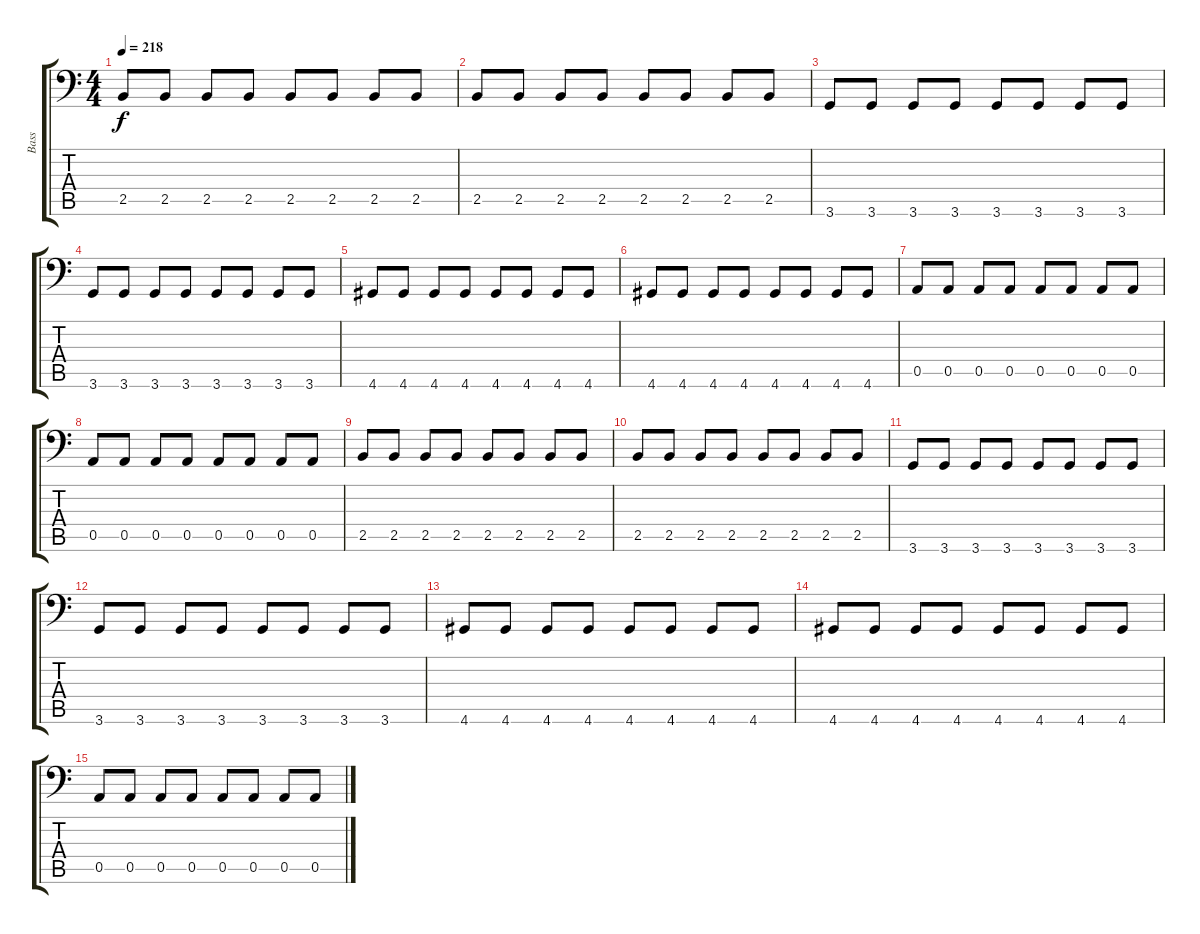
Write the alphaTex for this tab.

\track ("Bass" "Bass") {instrument electricbasspick}
\staff {score tabs}
\tuning (E3 B2 G2 D2 A1 E1) {hide}
\ts (4 4)
\tempo 218
\clef f4
\ks c
2.5.8{dy f} 2.5.8 2.5.8 2.5.8 2.5.8 2.5.8 2.5.8 2.5.8 |
2.5.8 2.5.8 2.5.8 2.5.8 2.5.8 2.5.8 2.5.8 2.5.8 |
3.6.8 3.6.8 3.6.8 3.6.8 3.6.8 3.6.8 3.6.8 3.6.8 |
3.6.8 3.6.8 3.6.8 3.6.8 3.6.8 3.6.8 3.6.8 3.6.8 |
4.6.8 4.6.8 4.6.8 4.6.8 4.6.8 4.6.8 4.6.8 4.6.8 |
4.6.8 4.6.8 4.6.8 4.6.8 4.6.8 4.6.8 4.6.8 4.6.8 |
0.5.8 0.5.8 0.5.8 0.5.8 0.5.8 0.5.8 0.5.8 0.5.8 |
0.5.8 0.5.8 0.5.8 0.5.8 0.5.8 0.5.8 0.5.8 0.5.8 |
2.5.8 2.5.8 2.5.8 2.5.8 2.5.8 2.5.8 2.5.8 2.5.8 |
2.5.8 2.5.8 2.5.8 2.5.8 2.5.8 2.5.8 2.5.8 2.5.8 |
3.6.8 3.6.8 3.6.8 3.6.8 3.6.8 3.6.8 3.6.8 3.6.8 |
3.6.8 3.6.8 3.6.8 3.6.8 3.6.8 3.6.8 3.6.8 3.6.8 |
4.6.8 4.6.8 4.6.8 4.6.8 4.6.8 4.6.8 4.6.8 4.6.8 |
4.6.8 4.6.8 4.6.8 4.6.8 4.6.8 4.6.8 4.6.8 4.6.8 |
0.5.8 0.5.8 0.5.8 0.5.8 0.5.8 0.5.8 0.5.8 0.5.8
